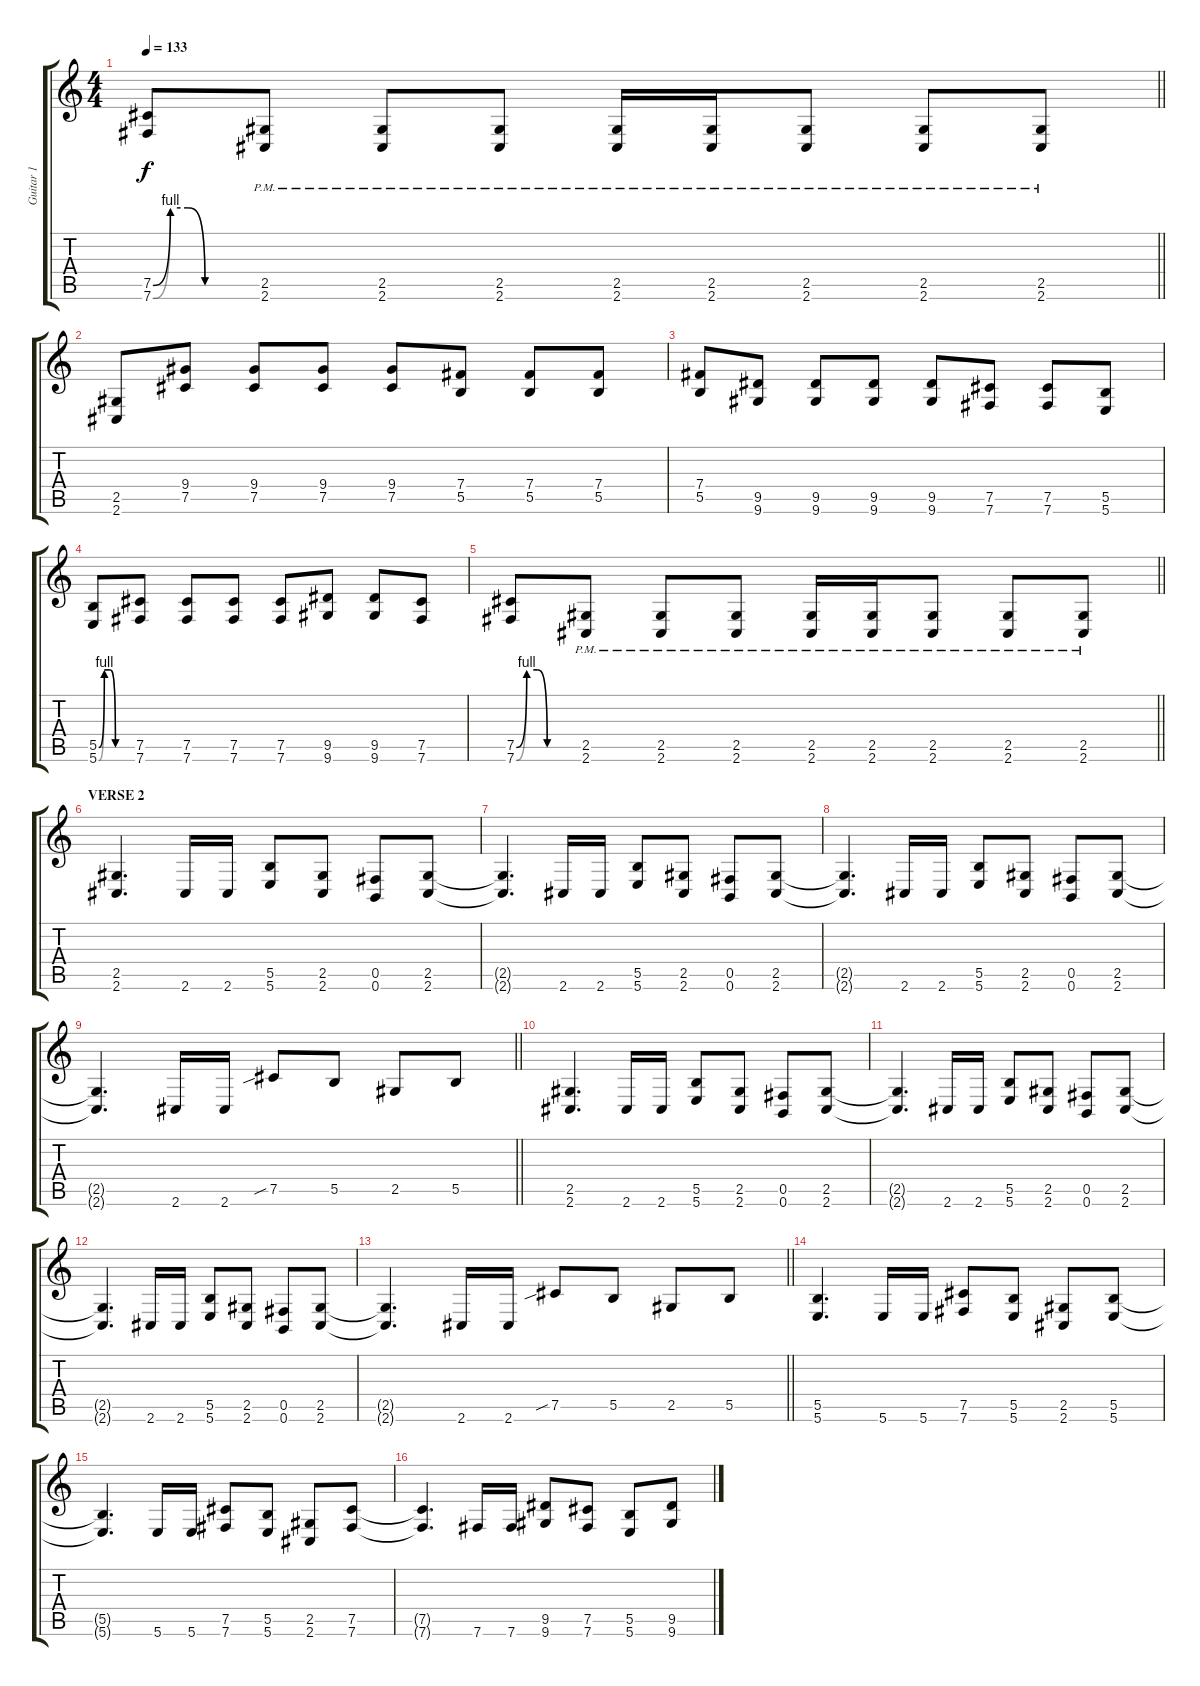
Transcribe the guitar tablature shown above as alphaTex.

\track ("Guitar 1" "Guitar 1") {instrument distortionguitar}
\staff {score tabs}
\tuning (Db4 Ab3 E3 B2 Gb2 B1) {hide}
\ts (4 4)
\tempo 133
\clef g2
\barLineRight lightlight
\ks c
(7.5{be (custom 0 0 10 4 20 4 30 0 60 0)} 7.6{be (custom 0 0 10 4 20 4 30 0 60 0)}).8{dy f} (2.5{pm} 2.6{pm}).8 (2.5{pm} 2.6{pm}).8 (2.5{pm} 2.6{pm}).8 (2.5{pm} 2.6{pm}).16 (2.5{pm} 2.6{pm}).16 (2.5{pm} 2.6{pm}).8 (2.5{pm} 2.6{pm}).8 (2.5{pm} 2.6{pm}).8 |
(2.5 2.6).8 (9.4 7.5).8 (9.4 7.5).8 (9.4 7.5).8 (9.4 7.5).8 (7.4 5.5).8 (7.4 5.5).8 (7.4 5.5).8 |
(7.4 5.5).8 (9.5 9.6).8 (9.5 9.6).8 (9.5 9.6).8 (9.5 9.6).8 (7.5 7.6).8 (7.5 7.6).8 (5.5 5.6).8 |
(5.5{be (custom 0 0 10 4 20 4 30 0 60 0)} 5.6{be (custom 0 0 10 4 20 4 30 0 60 0)}).8 (7.5 7.6).8 (7.5 7.6).8 (7.5 7.6).8 (7.5 7.6).8 (9.5 9.6).8 (9.5 9.6).8 (7.5 7.6).8 |
\barLineRight lightlight
(7.5{be (custom 0 0 10 4 20 4 30 0 60 0)} 7.6{be (custom 0 0 10 4 20 4 30 0 60 0)}).8 (2.5{pm} 2.6{pm}).8 (2.5{pm} 2.6{pm}).8 (2.5{pm} 2.6{pm}).8 (2.5{pm} 2.6{pm}).16 (2.5{pm} 2.6{pm}).16 (2.5{pm} 2.6{pm}).8 (2.5{pm} 2.6{pm}).8 (2.5{pm} 2.6{pm}).8 |
\section ("" "VERSE 2")
(2.5 2.6).4{d} 2.6.16 2.6.16 (5.5 5.6).8 (2.5 2.6).8 (0.5 0.6).8 (2.5 2.6).8 |
(2.5{t} 2.6{t}).4{d} 2.6.16 2.6.16 (5.5 5.6).8 (2.5 2.6).8 (0.5 0.6).8 (2.5 2.6).8 |
(2.5{t} 2.6{t}).4{d} 2.6.16 2.6.16 (5.5 5.6).8 (2.5 2.6).8 (0.5 0.6).8 (2.5 2.6).8 |
\barLineRight lightlight
(2.5{t} 2.6{t}).4{d} 2.6.16 2.6.16 7.5{sib}.8 5.5.8 2.5.8 5.5.8 |
(2.5 2.6).4{d} 2.6.16 2.6.16 (5.5 5.6).8 (2.5 2.6).8 (0.5 0.6).8 (2.5 2.6).8 |
(2.5{t} 2.6{t}).4{d} 2.6.16 2.6.16 (5.5 5.6).8 (2.5 2.6).8 (0.5 0.6).8 (2.5 2.6).8 |
(2.5{t} 2.6{t}).4{d} 2.6.16 2.6.16 (5.5 5.6).8 (2.5 2.6).8 (0.5 0.6).8 (2.5 2.6).8 |
\barLineRight lightlight
(2.5{t} 2.6{t}).4{d} 2.6.16 2.6.16 7.5{sib}.8 5.5.8 2.5.8 5.5.8 |
(5.5 5.6).4{d} 5.6.16 5.6.16 (7.5 7.6).8 (5.5 5.6).8 (2.5 2.6).8 (5.5 5.6).8 |
(5.5{t} 5.6{t}).4{d} 5.6.16 5.6.16 (7.5 7.6).8 (5.5 5.6).8 (2.5 2.6).8 (7.5 7.6).8 |
(7.5{t} 7.6{t}).4{d} 7.6.16 7.6.16 (9.5 9.6).8 (7.5 7.6).8 (5.5 5.6).8 (9.5 9.6).8
